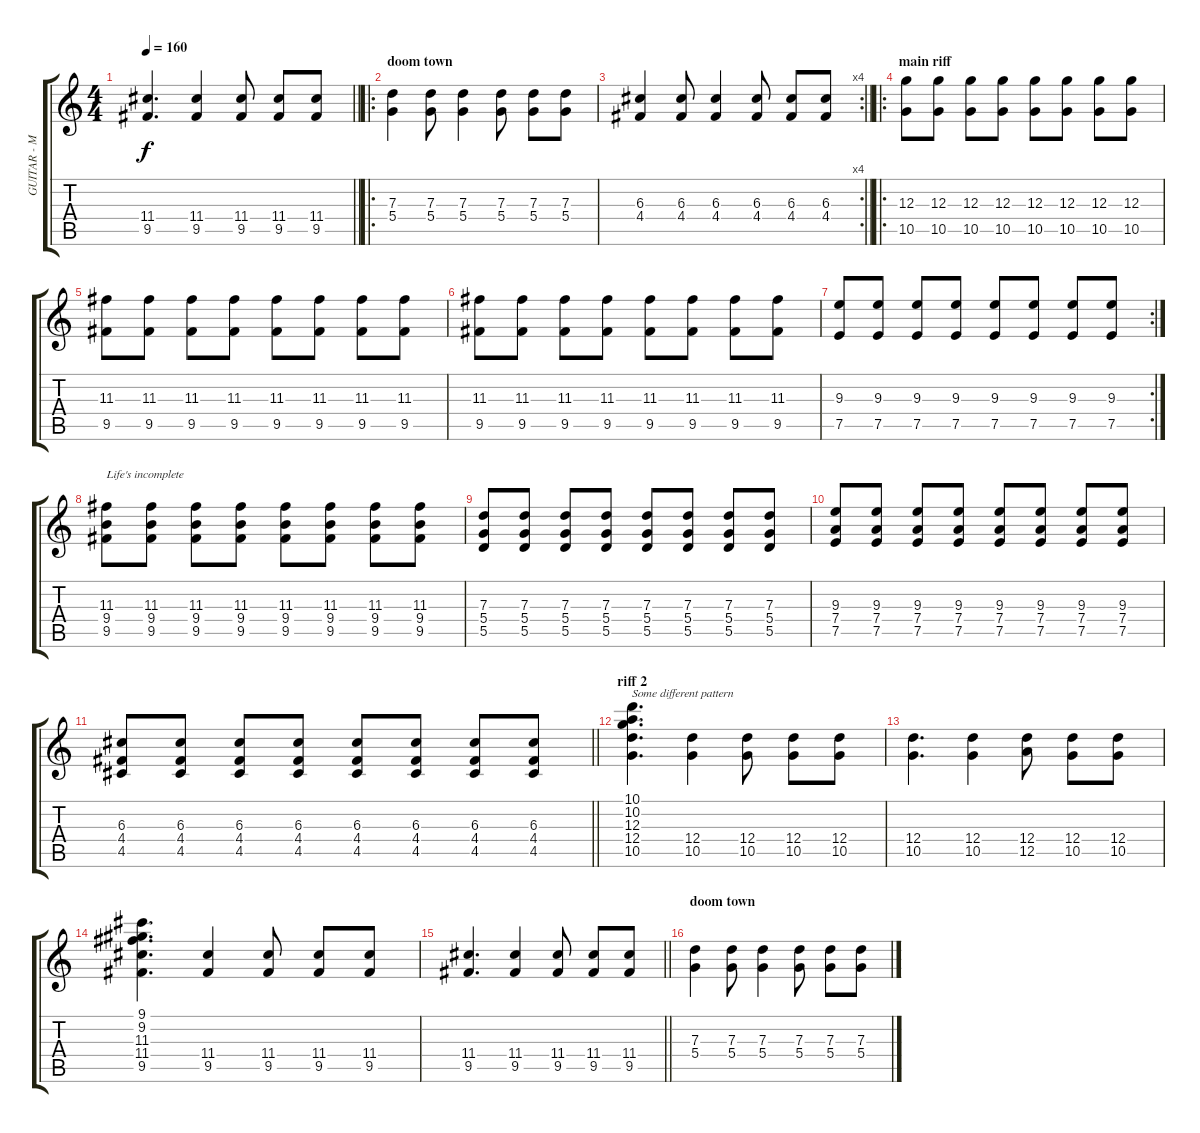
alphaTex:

\track ("GUITAR - MAIN" "GUITAR - M") {instrument acousticguitarsteel}
\staff {score tabs}
\tuning (E4 B3 G3 D3 A2 E2) {hide}
\ts (4 4)
\tempo 160
\clef g2
\barLineRight lightlight
\ks c
(11.4 9.5).4{d dy f} (11.4 9.5).4 (11.4 9.5).8 (11.4 9.5).8 (11.4 9.5).8 |
\ro
\section ("" "doom town")
(7.3 5.4).4 (7.3 5.4).8 (7.3 5.4).4 (7.3 5.4).8 (7.3 5.4).8 (7.3 5.4).8 |
\rc 4
\barLineRight lightlight
(6.3 4.4).4 (6.3 4.4).8 (6.3 4.4).4 (6.3 4.4).8 (6.3 4.4).8 (6.3 4.4).8 |
\ro
\section ("" "main riff")
(12.3 10.5).8 (12.3 10.5).8 (12.3 10.5).8 (12.3 10.5).8 (12.3 10.5).8 (12.3 10.5).8 (12.3 10.5).8 (12.3 10.5).8 |
(11.3 9.5).8 (11.3 9.5).8 (11.3 9.5).8 (11.3 9.5).8 (11.3 9.5).8 (11.3 9.5).8 (11.3 9.5).8 (11.3 9.5).8 |
(11.3 9.5).8 (11.3 9.5).8 (11.3 9.5).8 (11.3 9.5).8 (11.3 9.5).8 (11.3 9.5).8 (11.3 9.5).8 (11.3 9.5).8 |
\rc 2
(9.3 7.5).8 (9.3 7.5).8 (9.3 7.5).8 (9.3 7.5).8 (9.3 7.5).8 (9.3 7.5).8 (9.3 7.5).8 (9.3 7.5).8 |
(11.3 9.4 9.5).8{txt "Life's incomplete"} (11.3 9.4 9.5).8 (11.3 9.4 9.5).8 (11.3 9.4 9.5).8 (11.3 9.4 9.5).8 (11.3 9.4 9.5).8 (11.3 9.4 9.5).8 (11.3 9.4 9.5).8 |
(7.3 5.4 5.5).8 (7.3 5.4 5.5).8 (7.3 5.4 5.5).8 (7.3 5.4 5.5).8 (7.3 5.4 5.5).8 (7.3 5.4 5.5).8 (7.3 5.4 5.5).8 (7.3 5.4 5.5).8 |
(9.3 7.4 7.5).8 (9.3 7.4 7.5).8 (9.3 7.4 7.5).8 (9.3 7.4 7.5).8 (9.3 7.4 7.5).8 (9.3 7.4 7.5).8 (9.3 7.4 7.5).8 (9.3 7.4 7.5).8 |
\barLineRight lightlight
(6.3 4.4 4.5).8 (6.3 4.4 4.5).8 (6.3 4.4 4.5).8 (6.3 4.4 4.5).8 (6.3 4.4 4.5).8 (6.3 4.4 4.5).8 (6.3 4.4 4.5).8 (6.3 4.4 4.5).8 |
\section ("" "riff 2")
(10.1 10.2 12.3 12.4 10.5).4{d txt "Some different pattern"} (12.4 10.5).4 (12.4 10.5).8 (12.4 10.5).8 (12.4 10.5).8 |
(12.4 10.5).4{d} (12.4 10.5).4 (12.4 12.5).8 (12.4 10.5).8 (12.4 10.5).8 |
(9.1 9.2 11.3 11.4 9.5).4{d} (11.4 9.5).4 (11.4 9.5).8 (11.4 9.5).8 (11.4 9.5).8 |
\barLineRight lightlight
(11.4 9.5).4{d} (11.4 9.5).4 (11.4 9.5).8 (11.4 9.5).8 (11.4 9.5).8 |
\section ("" "doom town")
(7.3 5.4).4 (7.3 5.4).8 (7.3 5.4).4 (7.3 5.4).8 (7.3 5.4).8 (7.3 5.4).8
